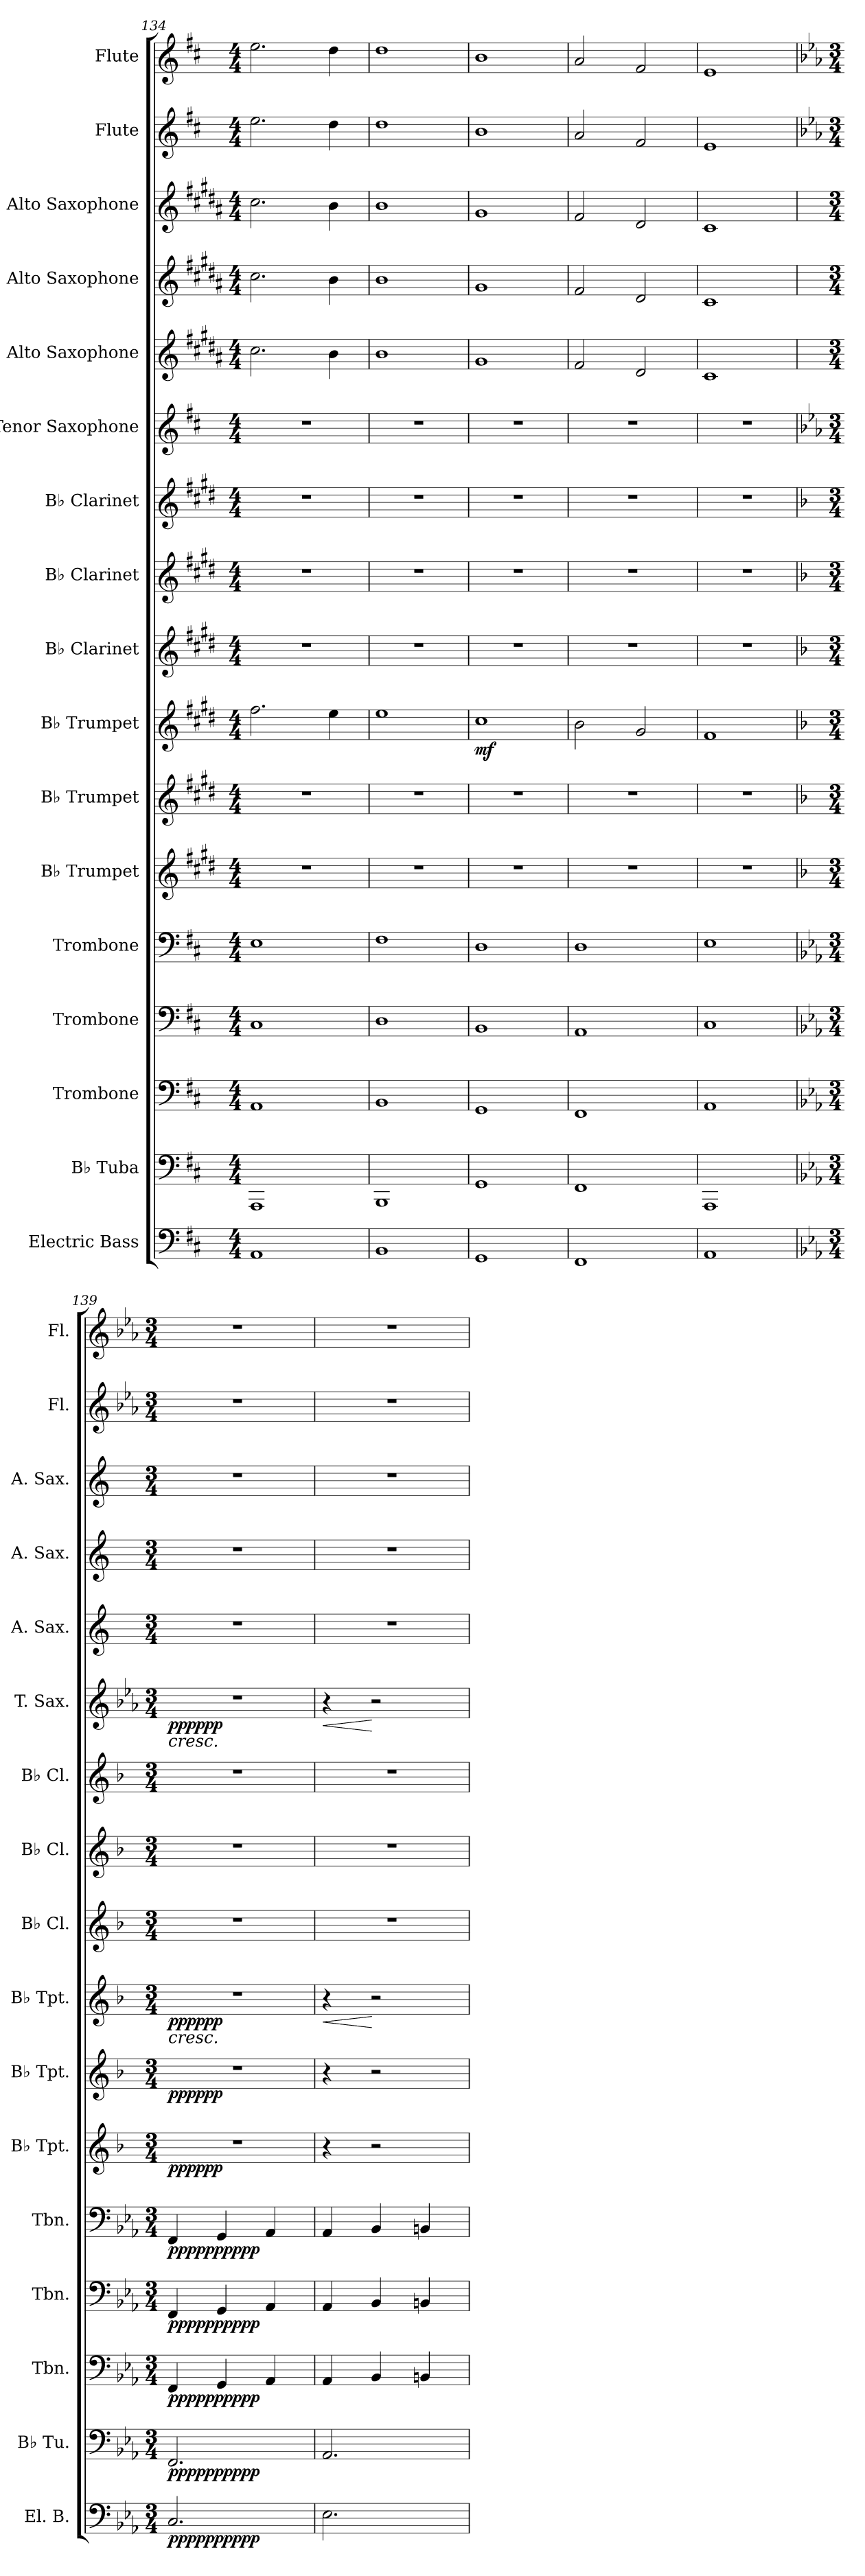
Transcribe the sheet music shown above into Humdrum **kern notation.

**kern	**dynam	**kern	**dynam	**kern	**dynam	**kern	**dynam	**kern	**dynam	**kern	**dynam	**kern	**dynam	**kern	**dynam	**kern	**kern	**kern	**kern	**dynam	**kern	**kern	**kern	**kern	**kern
*part17	*part17	*part16	*part16	*part15	*part15	*part14	*part14	*part13	*part13	*part12	*part12	*part11	*part11	*part10	*part10	*part9	*part8	*part7	*part6	*part6	*part5	*part4	*part3	*part2	*part1
*staff17	*staff17	*staff16	*staff16	*staff15	*staff15	*staff14	*staff14	*staff13	*staff13	*staff12	*staff12	*staff11	*staff11	*staff10	*staff10	*staff9	*staff8	*staff7	*staff6	*staff6	*staff5	*staff4	*staff3	*staff2	*staff1
*I"Electric Bass	*	*I"B♭ Tuba	*	*I"Trombone	*	*I"Trombone	*	*I"Trombone	*	*I"B♭ Trumpet	*	*I"B♭ Trumpet	*	*I"B♭ Trumpet	*	*I"B♭ Clarinet	*I"B♭ Clarinet	*I"B♭ Clarinet	*I"Tenor Saxophone	*	*I"Alto Saxophone	*I"Alto Saxophone	*I"Alto Saxophone	*I"Flute	*I"Flute
*I'El. B.	*	*I'B♭ Tu.	*	*I'Tbn.	*	*I'Tbn.	*	*I'Tbn.	*	*I'B♭ Tpt.	*	*I'B♭ Tpt.	*	*I'B♭ Tpt.	*	*I'B♭ Cl.	*I'B♭ Cl.	*I'B♭ Cl.	*I'T. Sax.	*	*I'A. Sax.	*I'A. Sax.	*I'A. Sax.	*I'Fl.	*I'Fl.
*clefF4	*	*clefF4	*	*clefF4	*	*clefF4	*	*clefF4	*	*clefG2	*	*clefG2	*	*clefG2	*	*clefG2	*clefG2	*clefG2	*clefG2	*	*clefG2	*clefG2	*clefG2	*clefG2	*clefG2
*ITrd7c12	*	*	*	*	*	*	*	*	*	*ITrd1c2	*	*ITrd1c2	*	*ITrd1c2	*	*ITrd1c2	*ITrd1c2	*ITrd1c2	*ITrd8c14	*	*ITrd5c9	*ITrd5c9	*ITrd5c9	*	*
*k[f#c#]	*	*k[f#c#]	*	*k[f#c#]	*	*k[f#c#]	*	*k[f#c#]	*	*k[f#c#]	*	*k[f#c#]	*	*k[f#c#]	*	*k[f#c#]	*k[f#c#]	*k[f#c#]	*k[f#c#]	*	*k[f#c#]	*k[f#c#]	*k[f#c#]	*k[f#c#]	*k[f#c#]
*M4/4	*	*M4/4	*	*M4/4	*	*M4/4	*	*M4/4	*	*M4/4	*	*M4/4	*	*M4/4	*	*M4/4	*M4/4	*M4/4	*M4/4	*	*M4/4	*M4/4	*M4/4	*M4/4	*M4/4
=134	=134	=134	=134	=134	=134	=134	=134	=134	=134	=134	=134	=134	=134	=134	=134	=134	=134	=134	=134	=134	=134	=134	=134	=134	=134
1AAA	.	1AAA	.	1AA	.	1C#	.	1E	.	1r	.	1r	.	2.ee\	.	1r	1r	1r	1r	.	2.e\	2.e\	2.e\	2.ee\	2.ee\
.	.	.	.	.	.	.	.	.	.	.	.	.	.	4dd\	.	.	.	.	.	.	4d\	4d\	4d\	4dd\	4dd\
=135	=135	=135	=135	=135	=135	=135	=135	=135	=135	=135	=135	=135	=135	=135	=135	=135	=135	=135	=135	=135	=135	=135	=135	=135	=135
1BBB	.	1BBB	.	1BB	.	1D	.	1F#	.	1r	.	1r	.	1dd	.	1r	1r	1r	1r	.	1d	1d	1d	1dd	1dd
=136	=136	=136	=136	=136	=136	=136	=136	=136	=136	=136	=136	=136	=136	=136	=136	=136	=136	=136	=136	=136	=136	=136	=136	=136	=136
!	!	!	!	!	!	!	!	!	!	!	!	!	!	!	!LO:DY:b	!	!	!	!	!	!	!	!	!	!
1GGG	.	1GG	.	1GG	.	1BB	.	1D	.	1r	.	1r	.	1b	mf	1r	1r	1r	1r	.	1B	1B	1B	1b	1b
=137	=137	=137	=137	=137	=137	=137	=137	=137	=137	=137	=137	=137	=137	=137	=137	=137	=137	=137	=137	=137	=137	=137	=137	=137	=137
1FFF#	.	1FF#	.	1FF#	.	1AA	.	1D	.	1r	.	1r	.	2a\	.	1r	1r	1r	1r	.	2A/	2A/	2A/	2a/	2a/
.	.	.	.	.	.	.	.	.	.	.	.	.	.	2f#/	.	.	.	.	.	.	2F#/	2F#/	2F#/	2f#/	2f#/
=138	=138	=138	=138	=138	=138	=138	=138	=138	=138	=138	=138	=138	=138	=138	=138	=138	=138	=138	=138	=138	=138	=138	=138	=138	=138
1AAA	.	1AAA	.	1AA	.	1C#	.	1E	.	1r	.	1r	.	1e	.	1r	1r	1r	1r	.	1E	1E	1E	1e	1e
=139	=139	=139	=139	=139	=139	=139	=139	=139	=139	=139	=139	=139	=139	=139	=139	=139	=139	=139	=139	=139	=139	=139	=139	=139	=139
*k[b-e-a-]	*	*k[b-e-a-]	*	*k[b-e-a-]	*	*k[b-e-a-]	*	*k[b-e-a-]	*	*k[b-e-a-]	*	*k[b-e-a-]	*	*k[b-e-a-]	*	*k[b-e-a-]	*k[b-e-a-]	*k[b-e-a-]	*k[b-e-a-]	*	*k[b-e-a-]	*k[b-e-a-]	*k[b-e-a-]	*k[b-e-a-]	*k[b-e-a-]
*M3/4	*	*M3/4	*	*M3/4	*	*M3/4	*	*M3/4	*	*M3/4	*	*M3/4	*	*M3/4	*	*M3/4	*M3/4	*M3/4	*M3/4	*	*M3/4	*M3/4	*M3/4	*M3/4	*M3/4
*	*	*	*	*	*	*	*	*	*	*	*	*	*	*	*	*	*	*	*	*	*	*	*	*	*MM54
!	!LO:DY:b	!	!	!	!	!	!	!	!	!	!	!	!	!	!LO:HP:b	!	!	!	!	!LO:HP:b	!	!	!	!	!
!	!LO:DY:n=1:b	!	!	!	!	!	!	!	!	!	!	!	!	!	!	!	!	!	!	!	!	!	!	!	!
!	!LO:DY:n=2:b	!	!	!	!	!	!	!	!	!	!	!	!	!	!	!	!	!	!	!	!	!	!	!	!
!	!LO:DY:n=3:b	!	!	!	!	!	!	!	!	!	!	!	!	!	!	!	!	!	!	!	!	!	!	!	!
!	!LO:DY:n=4:b	!	!	!	!	!	!	!	!	!	!	!	!	!	!	!	!	!	!	!	!	!	!	!	!
!	!LO:DY:n=5:b	!	!	!	!	!	!	!	!	!	!	!	!	!	!	!	!	!	!	!	!	!	!	!	!
!	!LO:DY:n=6:b	!	!	!	!	!	!	!	!	!	!	!	!	!	!	!	!	!	!	!	!	!	!	!	!
!	!LO:DY:n=7:b	!	!	!	!	!	!	!	!	!	!	!	!	!	!	!	!	!	!	!	!	!	!	!	!
!	!LO:DY:n=8:b	!	!	!	!	!	!	!	!	!	!	!	!	!	!	!	!	!	!	!	!	!	!	!	!
!	!LO:DY:n=9:b	!	!LO:DY:b	!	!	!	!	!	!	!	!	!	!	!	!	!	!	!	!	!	!	!	!	!	!
!	!	!	!LO:DY:n=1:b	!	!	!	!	!	!	!	!	!	!	!	!	!	!	!	!	!	!	!	!	!	!
!	!	!	!LO:DY:n=2:b	!	!	!	!	!	!	!	!	!	!	!	!	!	!	!	!	!	!	!	!	!	!
!	!	!	!LO:DY:n=3:b	!	!	!	!	!	!	!	!	!	!	!	!	!	!	!	!	!	!	!	!	!	!
!	!	!	!LO:DY:n=4:b	!	!	!	!	!	!	!	!	!	!	!	!	!	!	!	!	!	!	!	!	!	!
!	!	!	!LO:DY:n=5:b	!	!	!	!	!	!	!	!	!	!	!	!	!	!	!	!	!	!	!	!	!	!
!	!	!	!LO:DY:n=6:b	!	!	!	!	!	!	!	!	!	!	!	!	!	!	!	!	!	!	!	!	!	!
!	!	!	!LO:DY:n=7:b	!	!	!	!	!	!	!	!	!	!	!	!	!	!	!	!	!	!	!	!	!	!
!	!	!	!LO:DY:n=8:b	!	!	!	!	!	!	!	!	!	!	!	!	!	!	!	!	!	!	!	!	!	!
!	!	!	!LO:DY:n=9:b	!	!LO:DY:b	!	!	!	!	!	!	!	!	!	!	!	!	!	!	!	!	!	!	!	!
!	!	!	!	!	!LO:DY:n=1:b	!	!	!	!	!	!	!	!	!	!	!	!	!	!	!	!	!	!	!	!
!	!	!	!	!	!LO:DY:n=2:b	!	!	!	!	!	!	!	!	!	!	!	!	!	!	!	!	!	!	!	!
!	!	!	!	!	!LO:DY:n=3:b	!	!	!	!	!	!	!	!	!	!	!	!	!	!	!	!	!	!	!	!
!	!	!	!	!	!LO:DY:n=4:b	!	!	!	!	!	!	!	!	!	!	!	!	!	!	!	!	!	!	!	!
!	!	!	!	!	!LO:DY:n=5:b	!	!	!	!	!	!	!	!	!	!	!	!	!	!	!	!	!	!	!	!
!	!	!	!	!	!LO:DY:n=6:b	!	!	!	!	!	!	!	!	!	!	!	!	!	!	!	!	!	!	!	!
!	!	!	!	!	!LO:DY:n=7:b	!	!	!	!	!	!	!	!	!	!	!	!	!	!	!	!	!	!	!	!
!	!	!	!	!	!LO:DY:n=8:b	!	!	!	!	!	!	!	!	!	!	!	!	!	!	!	!	!	!	!	!
!	!	!	!	!	!LO:DY:n=9:b	!	!LO:DY:b	!	!	!	!	!	!	!	!	!	!	!	!	!	!	!	!	!	!
!	!	!	!	!	!	!	!LO:DY:n=1:b	!	!	!	!	!	!	!	!	!	!	!	!	!	!	!	!	!	!
!	!	!	!	!	!	!	!LO:DY:n=2:b	!	!	!	!	!	!	!	!	!	!	!	!	!	!	!	!	!	!
!	!	!	!	!	!	!	!LO:DY:n=3:b	!	!	!	!	!	!	!	!	!	!	!	!	!	!	!	!	!	!
!	!	!	!	!	!	!	!LO:DY:n=4:b	!	!	!	!	!	!	!	!	!	!	!	!	!	!	!	!	!	!
!	!	!	!	!	!	!	!LO:DY:n=5:b	!	!	!	!	!	!	!	!	!	!	!	!	!	!	!	!	!	!
!	!	!	!	!	!	!	!LO:DY:n=6:b	!	!	!	!	!	!	!	!	!	!	!	!	!	!	!	!	!	!
!	!	!	!	!	!	!	!LO:DY:n=7:b	!	!	!	!	!	!	!	!	!	!	!	!	!	!	!	!	!	!
!	!	!	!	!	!	!	!LO:DY:n=8:b	!	!	!	!	!	!	!	!	!	!	!	!	!	!	!	!	!	!
!	!	!	!	!	!	!	!LO:DY:n=9:b	!	!LO:DY:b	!	!	!	!	!	!	!	!	!	!	!	!	!	!	!	!
!	!	!	!	!	!	!	!	!	!LO:DY:n=1:b	!	!	!	!	!	!	!	!	!	!	!	!	!	!	!	!
!	!	!	!	!	!	!	!	!	!LO:DY:n=2:b	!	!	!	!	!	!	!	!	!	!	!	!	!	!	!	!
!	!	!	!	!	!	!	!	!	!LO:DY:n=3:b	!	!	!	!	!	!	!	!	!	!	!	!	!	!	!	!
!	!	!	!	!	!	!	!	!	!LO:DY:n=4:b	!	!	!	!	!	!	!	!	!	!	!	!	!	!	!	!
!	!	!	!	!	!	!	!	!	!LO:DY:n=5:b	!	!	!	!	!	!	!	!	!	!	!	!	!	!	!	!
!	!	!	!	!	!	!	!	!	!LO:DY:n=6:b	!	!	!	!	!	!	!	!	!	!	!	!	!	!	!	!
!	!	!	!	!	!	!	!	!	!LO:DY:n=7:b	!	!	!	!	!	!	!	!	!	!	!	!	!	!	!	!
!	!	!	!	!	!	!	!	!	!LO:DY:n=8:b	!	!	!	!	!	!	!	!	!	!	!	!	!	!	!	!
!	!	!	!	!	!	!	!	!	!LO:DY:n=9:b	!	!LO:DY:b	!	!	!	!	!	!	!	!	!	!	!	!	!	!
!	!	!	!	!	!	!	!	!	!	!	!LO:DY:n=1:b	!	!	!	!	!	!	!	!	!	!	!	!	!	!
!	!	!	!	!	!	!	!	!	!	!	!LO:DY:n=2:b	!	!	!	!	!	!	!	!	!	!	!	!	!	!
!	!	!	!	!	!	!	!	!	!	!	!LO:DY:n=3:b	!	!	!	!	!	!	!	!	!	!	!	!	!	!
!	!	!	!	!	!	!	!	!	!	!	!LO:DY:n=4:b	!	!	!	!	!	!	!	!	!	!	!	!	!	!
!	!	!	!	!	!	!	!	!	!	!	!LO:DY:n=5:b	!	!LO:DY:b	!	!	!	!	!	!	!	!	!	!	!	!
!	!	!	!	!	!	!	!	!	!	!	!	!	!LO:DY:n=1:b	!	!	!	!	!	!	!	!	!	!	!	!
!	!	!	!	!	!	!	!	!	!	!	!	!	!LO:DY:n=2:b	!	!	!	!	!	!	!	!	!	!	!	!
!	!	!	!	!	!	!	!	!	!	!	!	!	!LO:DY:n=3:b	!	!	!	!	!	!	!	!	!	!	!	!
!	!	!	!	!	!	!	!	!	!	!	!	!	!LO:DY:n=4:b	!	!	!	!	!	!	!	!	!	!	!	!
!	!	!	!	!	!	!	!	!	!	!	!	!	!LO:DY:n=5:b	!	!LO:DY:n=1:b	!	!	!	!	!	!	!	!	!	!
!	!	!	!	!	!	!	!	!	!	!	!	!	!	!	!LO:DY:n=2:b	!	!	!	!	!	!	!	!	!	!
!	!	!	!	!	!	!	!	!	!	!	!	!	!	!	!LO:DY:n=3:b	!	!	!	!	!	!	!	!	!	!
!	!	!	!	!	!	!	!	!	!	!	!	!	!	!	!LO:DY:n=4:b	!	!	!	!	!	!	!	!	!	!
!	!	!	!	!	!	!	!	!	!	!	!	!	!	!	!LO:DY:n=5:b	!	!	!	!	!	!	!	!	!	!
!	!	!	!	!	!	!	!	!	!	!	!	!	!	!	!LO:DY:n=6:b	!	!	!	!	!LO:DY:n=1:b	!	!	!	!	!
!	!	!	!	!	!	!	!	!	!	!	!	!	!	!	!	!	!	!	!	!LO:DY:n=2:b	!	!	!	!	!
!	!	!	!	!	!	!	!	!	!	!	!	!	!	!	!	!	!	!	!	!LO:DY:n=3:b	!	!	!	!	!
!	!	!	!	!	!	!	!	!	!	!	!	!	!	!	!	!	!	!	!	!LO:DY:n=4:b	!	!	!	!	!
!	!	!	!	!	!	!	!	!	!	!	!	!	!	!	!	!	!	!	!	!LO:DY:n=5:b	!	!	!	!	!
!	!	!	!	!	!	!	!	!	!	!	!	!	!	!	!	!	!	!	!	!LO:DY:n=6:b	!	!	!	!	!
2.CC/	p p p p p p p p p p	2.FF/	p p p p p p p p p p	4FF/	p p p p p p p p p p	4FF/	p p p p p p p p p p	4FF/	p p p p p p p p p p	2.r	p p p p p p	2.r	p p p p p p	2.r	< p p p p p p	2.r	2.r	2.r	2.r	< p p p p p p	2.r	2.r	2.r	2.r	2.rdd
.	.	.	.	4GG/	.	4GG/	.	4GG/	.	.	.	.	.	.	.	.	.	.	.	.	.	.	.	.	.
.	.	.	.	4AA-/	.	4AA-/	.	4AA-/	.	.	.	.	.	.	.	.	.	.	.	.	.	.	.	.	.
=140	=140	=140	=140	=140	=140	=140	=140	=140	=140	=140	=140	=140	=140	=140	=140	=140	=140	=140	=140	=140	=140	=140	=140	=140	=140
!	!	!	!	!	!	!	!	!	!	!	!	!	!	!	!LO:HP:b	!	!	!	!	!	!	!	!	!	!
!	!	!	!	!	!	!	!	!	!	!	!	!	!	!	!LO:HP:n=1:b	!	!	!	!	!LO:HP:b	!	!	!	!	!
!	!	!	!	!	!	!	!	!	!	!	!	!	!	!	!	!	!	!	!	!LO:HP:n=1:b	!	!	!	!	!
2.EE-\	.	2.AA-/	.	4AA-/	.	4AA-/	.	4AA-/	.	4r	.	4r	.	4r	< <	2.r	2.r	2.r	4r	< <	2.r	2.r	2.r	2.r	2.r
.	.	.	.	4BB-/	.	4BB-/	.	4BB-/	.	2r	.	2r	.	2r	[ [	.	.	.	2r	[ [	.	.	.	.	.
.	.	.	.	4BBn/	.	4BBn/	.	4BBn/	.	.	.	.	.	.	.	.	.	.	.	.	.	.	.	.	.
.	.	.	.	.	.	.	.	.	.	.	.	.	.	.	[	.	.	.	.	[	.	.	.	.	.
=	=	=	=	=	=	=	=	=	=	=	=	=	=	=	=	=	=	=	=	=	=	=	=	=	=
*-	*-	*-	*-	*-	*-	*-	*-	*-	*-	*-	*-	*-	*-	*-	*-	*-	*-	*-	*-	*-	*-	*-	*-	*-	*-
